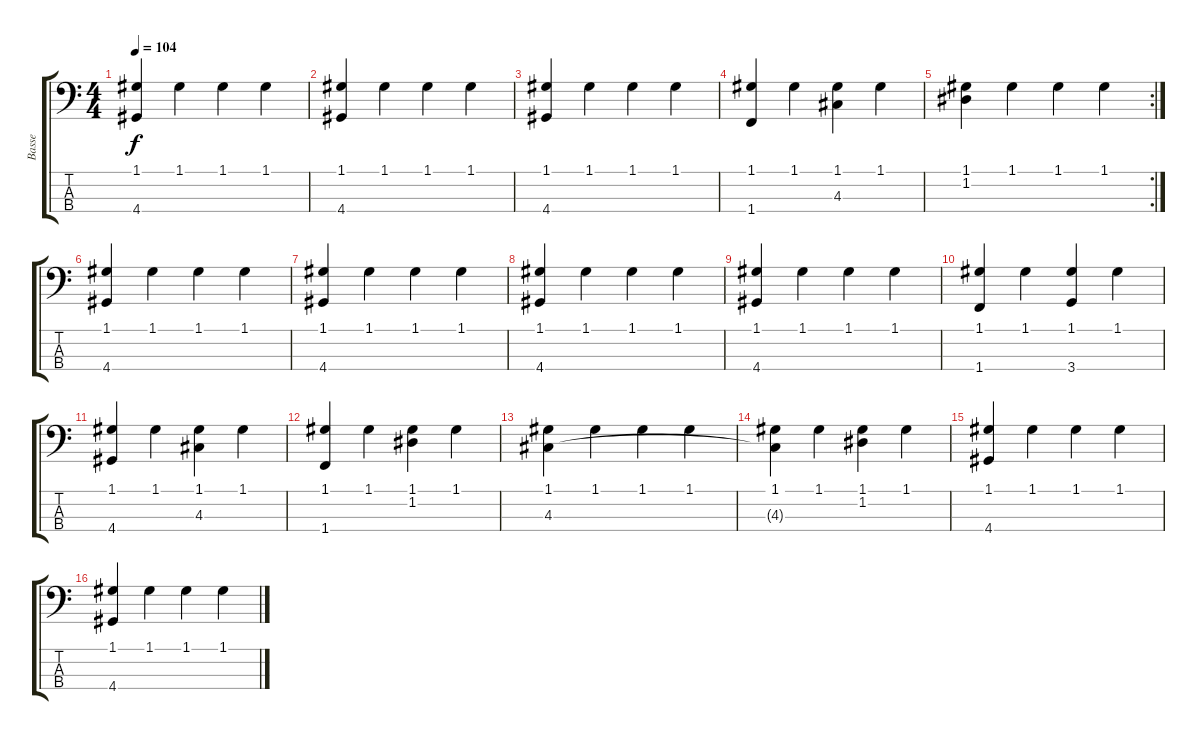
\track ("Basse" "Basse") {instrument slapbass1}
\staff {score tabs}
\tuning (G2 D2 A1 E1) {hide}
\ts (4 4)
\tempo 104
\clef f4
\ks c
(1.1 4.4).4{dy f} 1.1.4 1.1.4 1.1.4 |
(1.1 4.4).4 1.1.4 1.1.4 1.1.4 |
(1.1 4.4).4 1.1.4 1.1.4 1.1.4 |
(1.1 1.4).4 1.1.4 (1.1 4.3).4 1.1.4 |
\rc 2
(1.1 1.2).4 1.1.4 1.1.4 1.1.4 |
(1.1 4.4).4 1.1.4 1.1.4 1.1.4 |
(1.1 4.4).4 1.1.4 1.1.4 1.1.4 |
(1.1 4.4).4 1.1.4 1.1.4 1.1.4 |
(1.1 4.4).4 1.1.4 1.1.4 1.1.4 |
(1.1 1.4).4 1.1.4 (1.1 3.4).4 1.1.4 |
(1.1 4.4).4 1.1.4 (1.1 4.3).4 1.1.4 |
(1.1 1.4).4 1.1.4 (1.1 1.2).4 1.1.4 |
(1.1 4.3).4 1.1.4 1.1.4 1.1.4 |
(1.1 4.3{t}).4 1.1.4 (1.1 1.2).4 1.1.4 |
(1.1 4.4).4 1.1.4 1.1.4 1.1.4 |
(1.1 4.4).4 1.1.4 1.1.4 1.1.4
